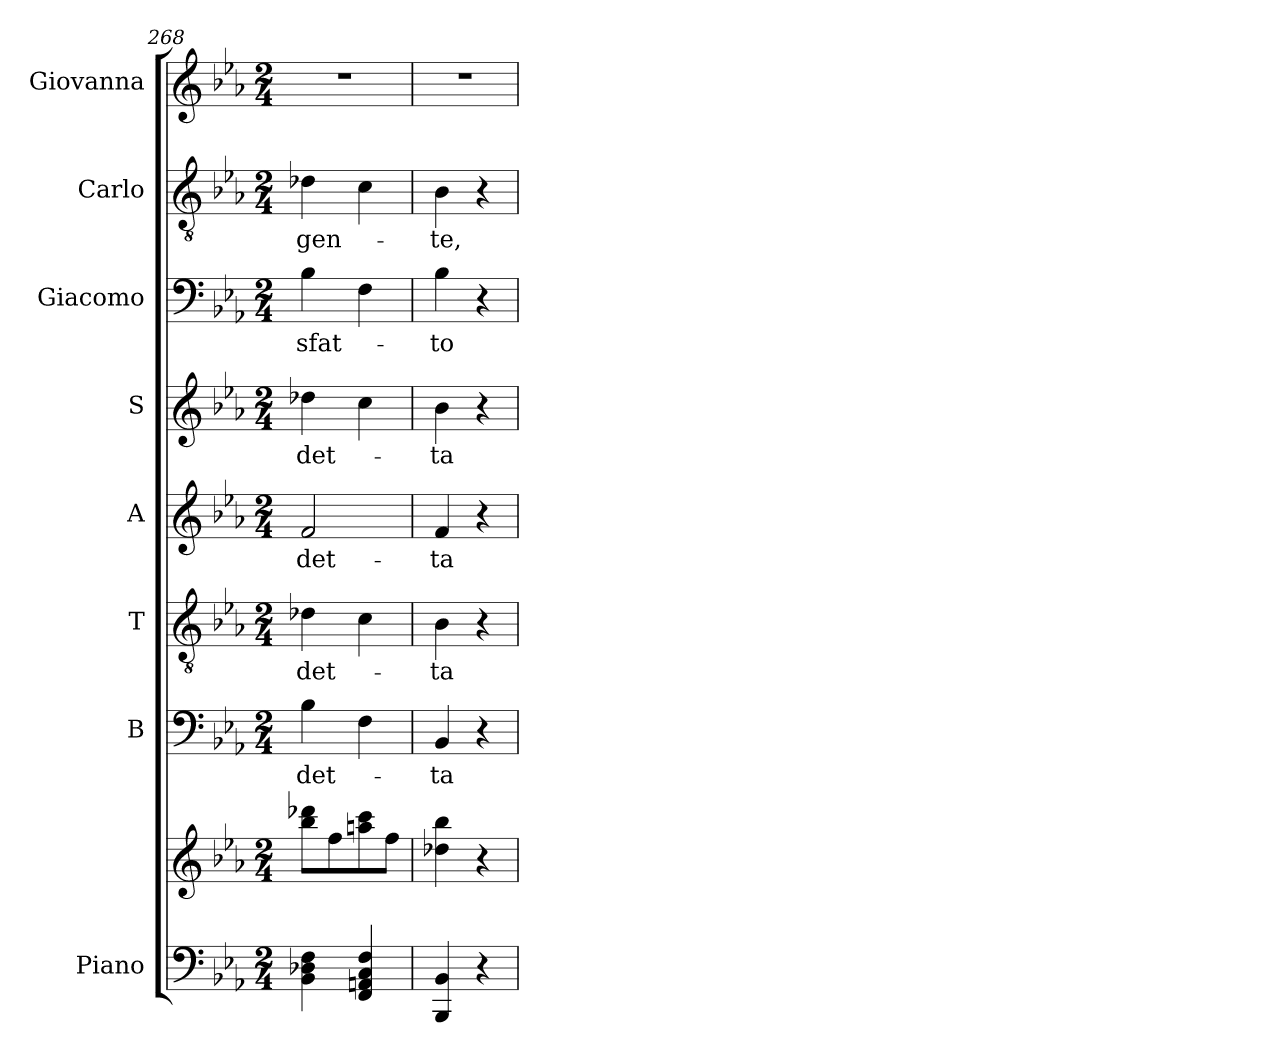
**kern	**kern	**kern	**text	**kern	**text	**kern	**text	**kern	**text	**kern	**text	**kern	**text	**kern
*part8	*part8	*part7	*part7	*part6	*part6	*part5	*part5	*part4	*part4	*part3	*part3	*part2	*part2	*part1
*staff9	*staff8	*staff7	*staff7	*staff6	*staff6	*staff5	*staff5	*staff4	*staff4	*staff3	*staff3	*staff2	*staff2	*staff1
*I"Piano	*	*I"B	*	*I"T	*	*I"A	*	*I"S	*	*I"Giacomo	*	*I"Carlo	*	*I"Giovanna
*I'Pno	*	*I'B	*	*I'T	*	*I'A	*	*I'S	*	*	*	*	*	*
*clefF4	*clefG2	*clefF4	*	*clefGv2	*	*clefG2	*	*clefG2	*	*clefF4	*	*clefGv2	*	*clefG2
*k[b-e-a-]	*k[b-e-a-]	*k[b-e-a-]	*	*k[b-e-a-]	*	*k[b-e-a-]	*	*k[b-e-a-]	*	*k[b-e-a-]	*	*k[b-e-a-]	*	*k[b-e-a-]
*M2/4	*M2/4	*M2/4	*	*M2/4	*	*M2/4	*	*M2/4	*	*M2/4	*	*M2/4	*	*M2/4
=268	=268	=268	=268	=268	=268	=268	=268	=268	=268	=268	=268	=268	=268	=268
!	!	!	!LO:LY:b	!	!LO:LY:b	!	!LO:LY:b	!	!LO:LY:b	!	!LO:LY:b	!	!LO:LY:b	!
4BB-\ 4D-X\ 4F\	8bb-\ 8ddd-X\L	4B-\	-det-	4d-X\	-det-	2f/	-det-	4dd-X\	-det-	4B-\	-sfat-	4d-X\	gen-	2r
.	8ff\	.	.	.	.	.	.	.	.	.	.	.	.	.
4FF/ 4AAn/ 4C/ 4F/	8aan\ 8ccc\	4F\	.	4c\	.	.	.	4cc\	.	4F\	.	4c\	.	.
.	8ff\J	.	.	.	.	.	.	.	.	.	.	.	.	.
=269	=269	=269	=269	=269	=269	=269	=269	=269	=269	=269	=269	=269	=269	=269
!	!	!	!LO:LY:b	!	!LO:LY:b	!	!LO:LY:b	!	!LO:LY:b	!	!LO:LY:b	!	!LO:LY:b	!
4BBB-/ 4BB-/	4dd-X\ 4bb-\	4BB-/	-ta	4B-\	-ta	4f/	-ta	4b-\	-ta	4B-\	-to	4B-\	-te,	2r
4r	4r	4r	.	4r	.	4r	.	4r	.	4r	.	4r	.	.
=	=	=	=	=	=	=	=	=	=	=	=	=	=	=
*-	*-	*-	*-	*-	*-	*-	*-	*-	*-	*-	*-	*-	*-	*-
